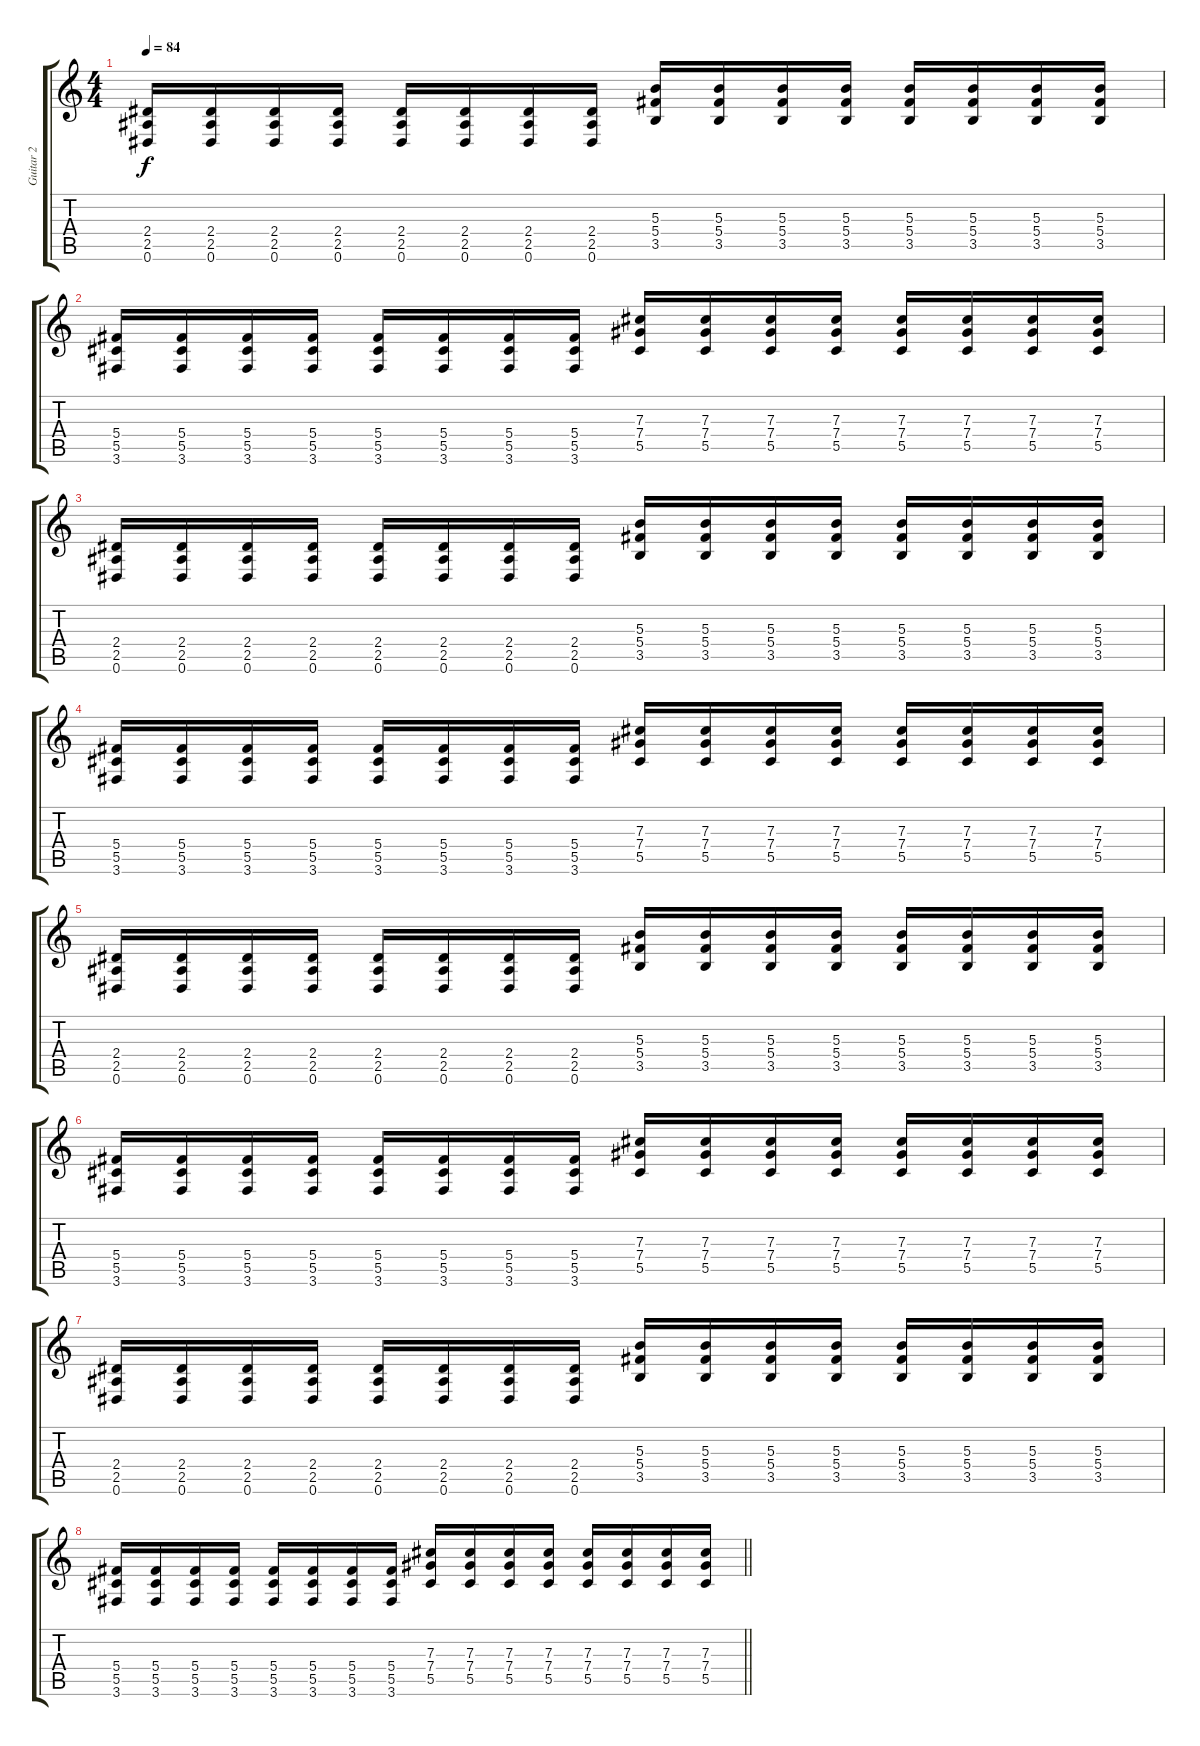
\track ("Guitar 2" "Guitar 2") {instrument electricguitarclean}
\staff {score tabs}
\tuning (Eb4 Bb3 Gb3 Db3 Ab2 Eb2) {hide}
\ts (4 4)
\tempo 84
\clef g2
\ks c
(2.4 2.5 0.6).16{dy f} (2.4 2.5 0.6).16 (2.4 2.5 0.6).16 (2.4 2.5 0.6).16 (2.4 2.5 0.6).16 (2.4 2.5 0.6).16 (2.4 2.5 0.6).16 (2.4 2.5 0.6).16 (5.3 5.4 3.5).16 (5.3 5.4 3.5).16 (5.3 5.4 3.5).16 (5.3 5.4 3.5).16 (5.3 5.4 3.5).16 (5.3 5.4 3.5).16 (5.3 5.4 3.5).16 (5.3 5.4 3.5).16 |
(5.4 5.5 3.6).16 (5.4 5.5 3.6).16 (5.4 5.5 3.6).16 (5.4 5.5 3.6).16 (5.4 5.5 3.6).16 (5.4 5.5 3.6).16 (5.4 5.5 3.6).16 (5.4 5.5 3.6).16 (7.3 7.4 5.5).16 (7.3 7.4 5.5).16 (7.3 7.4 5.5).16 (7.3 7.4 5.5).16 (7.3 7.4 5.5).16 (7.3 7.4 5.5).16 (7.3 7.4 5.5).16 (7.3 7.4 5.5).16 |
(2.4 2.5 0.6).16 (2.4 2.5 0.6).16 (2.4 2.5 0.6).16 (2.4 2.5 0.6).16 (2.4 2.5 0.6).16 (2.4 2.5 0.6).16 (2.4 2.5 0.6).16 (2.4 2.5 0.6).16 (5.3 5.4 3.5).16 (5.3 5.4 3.5).16 (5.3 5.4 3.5).16 (5.3 5.4 3.5).16 (5.3 5.4 3.5).16 (5.3 5.4 3.5).16 (5.3 5.4 3.5).16 (5.3 5.4 3.5).16 |
(5.4 5.5 3.6).16 (5.4 5.5 3.6).16 (5.4 5.5 3.6).16 (5.4 5.5 3.6).16 (5.4 5.5 3.6).16 (5.4 5.5 3.6).16 (5.4 5.5 3.6).16 (5.4 5.5 3.6).16 (7.3 7.4 5.5).16 (7.3 7.4 5.5).16 (7.3 7.4 5.5).16 (7.3 7.4 5.5).16 (7.3 7.4 5.5).16 (7.3 7.4 5.5).16 (7.3 7.4 5.5).16 (7.3 7.4 5.5).16 |
(2.4 2.5 0.6).16 (2.4 2.5 0.6).16 (2.4 2.5 0.6).16 (2.4 2.5 0.6).16 (2.4 2.5 0.6).16 (2.4 2.5 0.6).16 (2.4 2.5 0.6).16 (2.4 2.5 0.6).16 (5.3 5.4 3.5).16 (5.3 5.4 3.5).16 (5.3 5.4 3.5).16 (5.3 5.4 3.5).16 (5.3 5.4 3.5).16 (5.3 5.4 3.5).16 (5.3 5.4 3.5).16 (5.3 5.4 3.5).16 |
(5.4 5.5 3.6).16 (5.4 5.5 3.6).16 (5.4 5.5 3.6).16 (5.4 5.5 3.6).16 (5.4 5.5 3.6).16 (5.4 5.5 3.6).16 (5.4 5.5 3.6).16 (5.4 5.5 3.6).16 (7.3 7.4 5.5).16 (7.3 7.4 5.5).16 (7.3 7.4 5.5).16 (7.3 7.4 5.5).16 (7.3 7.4 5.5).16 (7.3 7.4 5.5).16 (7.3 7.4 5.5).16 (7.3 7.4 5.5).16 |
(2.4 2.5 0.6).16 (2.4 2.5 0.6).16 (2.4 2.5 0.6).16 (2.4 2.5 0.6).16 (2.4 2.5 0.6).16 (2.4 2.5 0.6).16 (2.4 2.5 0.6).16 (2.4 2.5 0.6).16 (5.3 5.4 3.5).16 (5.3 5.4 3.5).16 (5.3 5.4 3.5).16 (5.3 5.4 3.5).16 (5.3 5.4 3.5).16 (5.3 5.4 3.5).16 (5.3 5.4 3.5).16 (5.3 5.4 3.5).16 |
\barLineRight lightlight
(5.4 5.5 3.6).16 (5.4 5.5 3.6).16 (5.4 5.5 3.6).16 (5.4 5.5 3.6).16 (5.4 5.5 3.6).16 (5.4 5.5 3.6).16 (5.4 5.5 3.6).16 (5.4 5.5 3.6).16 (7.3 7.4 5.5).16 (7.3 7.4 5.5).16 (7.3 7.4 5.5).16 (7.3 7.4 5.5).16 (7.3 7.4 5.5).16 (7.3 7.4 5.5).16 (7.3 7.4 5.5).16 (7.3 7.4 5.5).16
